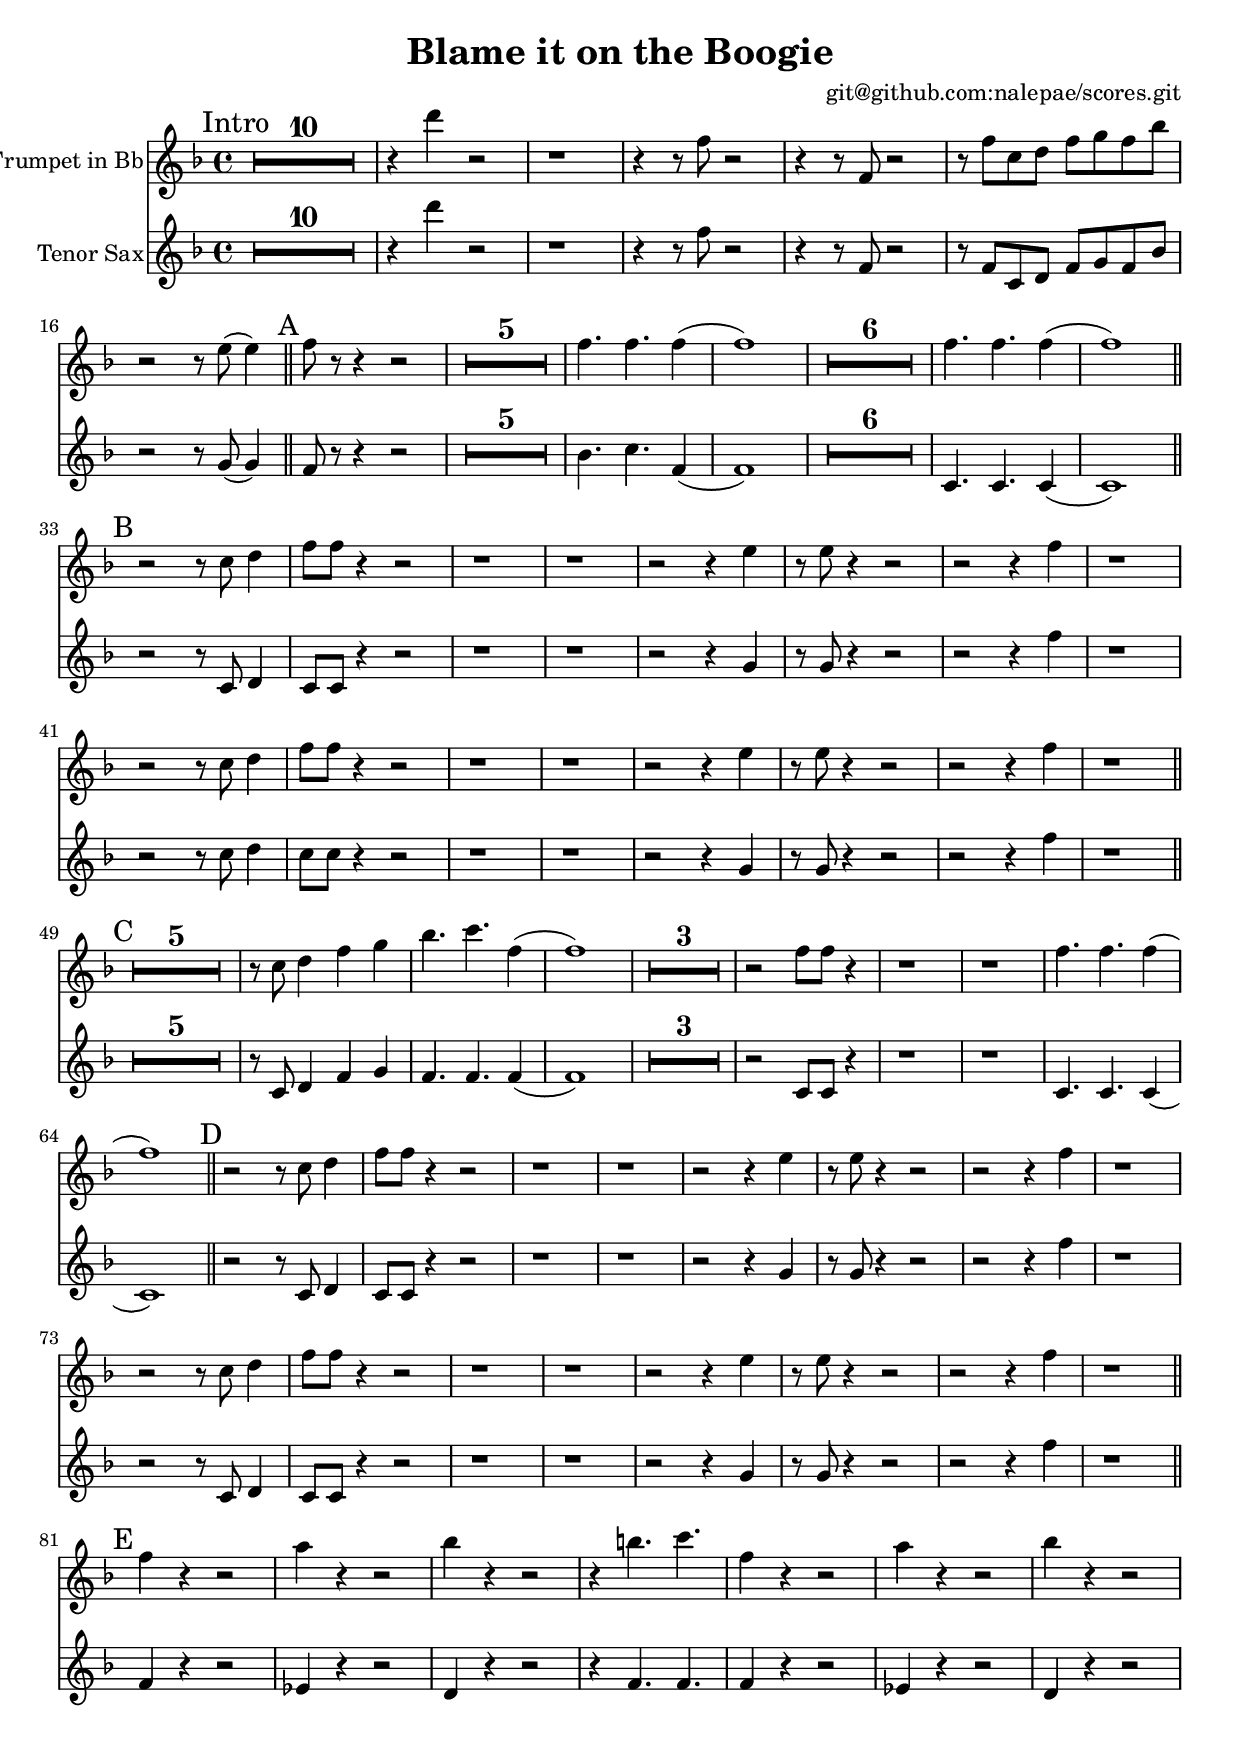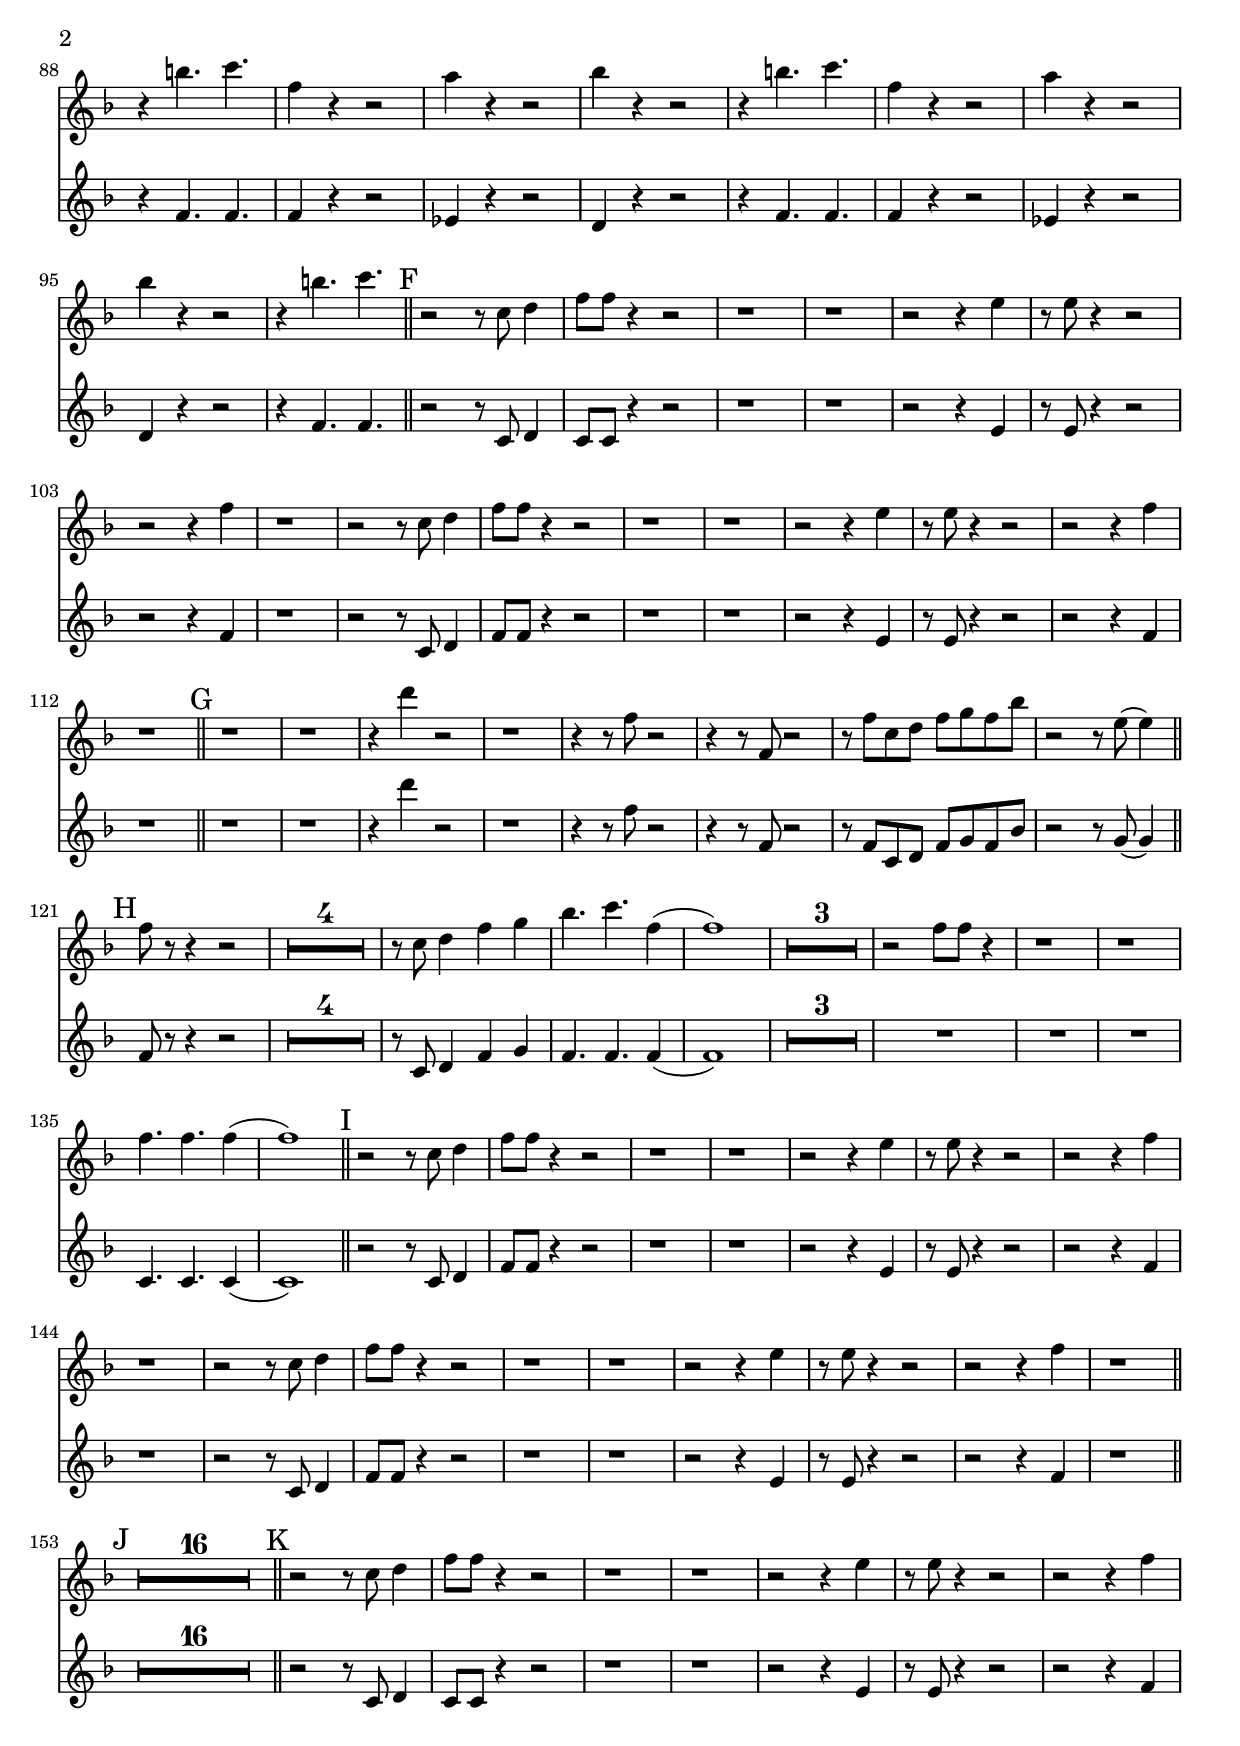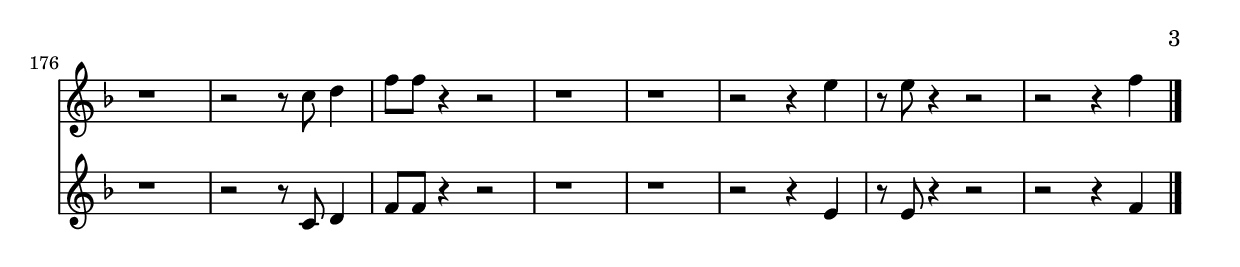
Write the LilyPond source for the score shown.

\version "2.18.2"

\header {
  title = "Blame it on the Boogie"
  arranger = "git@github.com:nalepae/scores.git"
}

global = {
  \key es \major
  \time 4/4
}

trumpetBb = \relative c'' {
  \global

  % Intro
  \mark "Intro"

  \compressFullBarRests
  \override MultiMeasureRest.expand-limit = #2

  R1*10 | r4 c' r2 | r1 |
  r4 r8 ees, r2 | r4 r8 ees, r2 | r8 ees' bes c ees f ees aes | r2 r8 d, (d4) \bar "||"

  % A
  \mark A
  \compressFullBarRests
  \override MultiMeasureRest.expand-limit = #2
  ees8 r8 r4 r2  | R1*5 | ees4. ees ees4 (|ees1) |
  R1*6 | ees4. ees ees4 (|ees1) \bar "||"

  % B
  \mark B
  r2 r8 bes c4 | ees8 ees r4 r2 | r1 | r |
  r2 r4 d4 | r8 d8 r4 r2 | r2 r4 ees4 | r1 |
  r2 r8 bes c4 | ees8 ees r4 r2 | r1 | r |
  r2 r4 d4 | r8 d8 r4 r2 | r2 r4 ees4 | r1  \bar "||"

  % C
  \mark C
  \compressFullBarRests
  \override MultiMeasureRest.expand-limit = #2
  R1*5 | r8 bes c4 ees f | aes4. bes ees,4 (|ees1)
  R1*3 | r2 ees8 ees r4 |
  r1 | r | ees4. ees ees4 (|ees1) \bar "||"

  % D
  r2 r8 bes c4 | ees8 ees r4 r2 | r1 | r |
  r2 r4 d4 | r8 d8 r4 r2 | r2 r4 ees4 | r1 |
  r2 r8 bes c4 | ees8 ees r4 r2 | r1 | r |
  r2 r4 d4 | r8 d8 r4 r2 | r2 r4 ees4 | r1  \bar "||"

  % E
  \mark E
  ees4 r4 r2 | g4 r4 r2 | aes4 r4 r2 | r4 a4. bes |
  ees,4 r4 r2 | g4 r4 r2 | aes4 r4 r2 | r4 a4. bes |
  ees,4 r4 r2 | g4 r4 r2 | aes4 r4 r2 | r4 a4. bes |
  ees,4 r4 r2 | g4 r4 r2 | aes4 r4 r2 | r4 a4. bes \bar "||"

  % F
  \mark F
  r2 r8 bes, c4 | ees8 ees r4 r2 | r1 | r |
  r2 r4 d4 | r8 d8 r4 r2 | r2 r4 ees4 | r1 |
  r2 r8 bes c4 | ees8 ees r4 r2 | r1 | r |
  r2 r4 d4 | r8 d8 r4 r2 | r2 r4 ees4 | r1  \bar "||"

  % G
  \mark G
  r1 | r | r4 c' r2 | r1 |
  r4 r8 ees, r2 | r4 r8 ees, r2 | r8 ees' bes c ees f ees aes | r2 r8 d, (d4) \bar "||"

  % H
  \mark H
  \compressFullBarRests
  \override MultiMeasureRest.expand-limit = #2
  ees8 r8 r4 r2  | R1*4 | r8 bes c4 ees f |  aes4. bes ees,4 (|ees1)
  R1*3 | r2 ees8 ees r4 |
  r1 | r | ees4. ees ees4 (|ees1) \bar "||"

  % I
  \mark I
  r2 r8 bes c4 | ees8 ees r4 r2 | r1 | r |
  r2 r4 d4 | r8 d8 r4 r2 | r2 r4 ees4 | r1 |
  r2 r8 bes c4 | ees8 ees r4 r2 | r1 | r |
  r2 r4 d4 | r8 d8 r4 r2 | r2 r4 ees4 | r1  \bar "||"

  % J
  \mark J
  \compressFullBarRests
  \override MultiMeasureRest.expand-limit = #2
  R1*16 \bar "||"

  % K
  \mark K
  r2 r8 bes c4 | ees8 ees r4 r2 | r1 | r |
  r2 r4 d4 | r8 d8 r4 r2 | r2 r4 ees4 | r1 |
  r2 r8 bes c4 | ees8 ees r4 r2 | r1 | r |
  r2 r4 d4 | r8 d8 r4 r2 | r2 r4 ees4 \bar "|."
}

tenorSax = \relative c'' {
  \global

  % Intro
  \mark "Intro"

  \compressFullBarRests
  \override MultiMeasureRest.expand-limit = #2

  R1*10 | r4 c' r2 | r1 |
  r4 r8 ees, r2 | r4 r8 ees, r2 | r8 ees bes c ees f ees aes | r2 r8 f (f4) \bar "||"

  % A
  \mark A
  \compressFullBarRests
  \override MultiMeasureRest.expand-limit = #2
  ees8 r8 r4 r2  | R1*5 | aes4. bes ees,4 (|ees1) |
  R1*6 | bes4. bes bes4 (|bes1) \bar "||"

  % B
  \mark B
  \compressFullBarRests
  \override MultiMeasureRest.expand-limit = #2
  r2 r8 bes c4 | bes8 bes r4 r2 | r1 | r |
  r2 r4 f'4 | r8 f8 r4 r2 | r2 r4 ees'4 | r1 |
  r2 r8 bes c4 | bes8 bes r4 r2 | r1 | r |
  r2 r4 f4 | r8 f8 r4 r2 | r2 r4 ees'4 | r1  \bar "||"

  % C
  \mark C
  \compressFullBarRests
  \override MultiMeasureRest.expand-limit = #2
  R1*5 | r8 bes, c4 ees f | ees4. ees ees4 (|ees1)
  R1*3 | r2 bes8 bes r4 |
  r1 | r | bes4. bes bes4 (|bes1) \bar "||"

  % D
  \mark D
  \compressFullBarRests
  \override MultiMeasureRest.expand-limit = #2
  r2 r8 bes c4 | bes8 bes r4 r2 | r1 | r |
  r2 r4 f'4 | r8 f8 r4 r2 | r2 r4 ees'4 | r1 |
  r2 r8 bes, c4 | bes8 bes r4 r2 | r1 | r |
  r2 r4 f'4 | r8 f8 r4 r2 | r2 r4 ees'4 | r1  \bar "||"

  % E
  \mark E
  \compressFullBarRests
  \override MultiMeasureRest.expand-limit = #2
  ees,4 r4 r2 | des4 r4 r2 | c4 r4 r2 | r4 ees4. ees |
  ees4 r4 r2 | des4 r4 r2 | c4 r4 r2 | r4 ees4. ees |
  ees4 r4 r2 | des4 r4 r2 | c4 r4 r2 | r4 ees4. ees |
  ees4 r4 r2 | des4 r4 r2 | c4 r4 r2 | r4 ees4. ees \bar "||"

  % F
  \mark F
  \compressFullBarRests
  \override MultiMeasureRest.expand-limit = #2
  r2 r8 bes c4 | bes8 bes r4 r2 | r1 | r |
  r2 r4 d4 | r8 d8 r4 r2 | r2 r4 ees4 | r1 |
  r2 r8 bes c4 | ees8 ees r4 r2 | r1 | r |
  r2 r4 d4 | r8 d8 r4 r2 | r2 r4 ees4 | r1  \bar "||"

  % G
  \mark G
  \compressFullBarRests
  \override MultiMeasureRest.expand-limit = #2

  r1 | r | r4 c'' r2 | r1 |
  r4 r8 ees, r2 | r4 r8 ees, r2 | r8 ees bes c ees f ees aes | r2 r8 f (f4) \bar "||"

  % H
  \mark H
  \compressFullBarRests
  \override MultiMeasureRest.expand-limit = #2
  ees8 r8 r4 r2  | R1*4 | r8 bes c4 ees f | ees4. ees ees4 (|ees1) |
  R1*6 | bes4. bes bes4 (|bes1) \bar "||"

  % I
  \mark I
  \compressFullBarRests
  \override MultiMeasureRest.expand-limit = #2
  r2 r8 bes c4 | ees8 ees r4 r2 | r1 | r |
  r2 r4 d4 | r8 d8 r4 r2 | r2 r4 ees4 | r1 |
  r2 r8 bes c4 | ees8 ees r4 r2 | r1 | r |
  r2 r4 d4 | r8 d8 r4 r2 | r2 r4 ees4 | r1  \bar "||"

  % J
  \mark J
  \compressFullBarRests
  \override MultiMeasureRest.expand-limit = #2
  R1*16 \bar "||"

  % K
  \mark K
  \compressFullBarRests
  \override MultiMeasureRest.expand-limit = #2
  r2 r8 bes c4 | bes8 bes r4 r2 | r1 | r |
  r2 r4 d4 | r8 d8 r4 r2 | r2 r4 ees4 | r1 |
  r2 r8 bes c4 | ees8 ees r4 r2 | r1 | r |
  r2 r4 d4 | r8 d8 r4 r2 | r2 r4 ees4 \bar "|."
}

trumpetBbPart = \new Staff \with {
  instrumentName = "Trumpet in Bb"
  midiInstrument = "trumpet"
} \trumpetBb

tenorSaxPart = \new Staff \with {
  instrumentName = "Tenor Sax"
  midiInstrument = "tenor sax"
} \tenorSax

\score {
  <<
    \transpose c d \trumpetBbPart
    \transpose c d \tenorSaxPart
  >>
  \layout { }
  \midi { }
}
